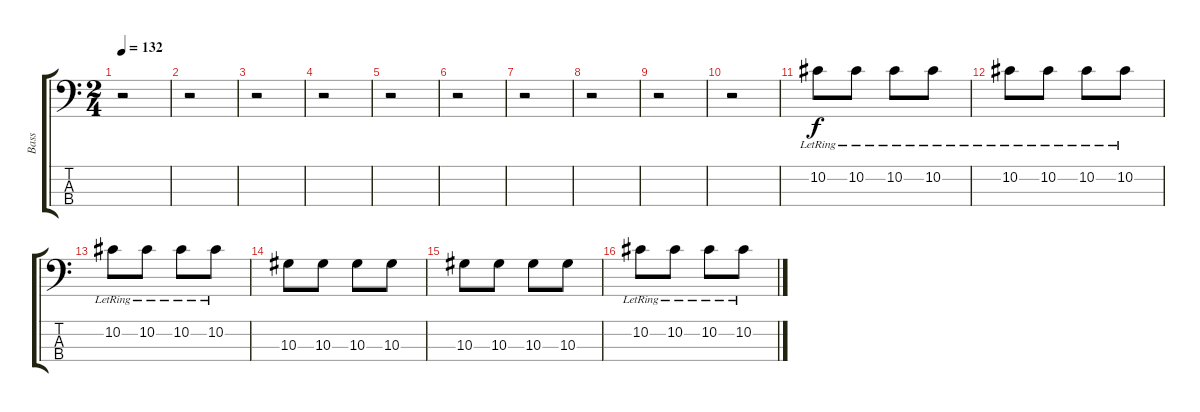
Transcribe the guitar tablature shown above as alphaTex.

\track ("Bass" "Bass") {instrument electricbassfinger}
\staff {score tabs}
\tuning (Ab2 Eb2 Bb1 F1) {hide}
\ts (2 4)
\tempo 132
\clef f4
\ks c
r.2{dy f} |
r.2 |
r.2 |
r.2 |
r.2 |
r.2 |
r.2 |
r.2 |
r.2 |
r.2 |
10.2{lr}.8 10.2{lr}.8 10.2{lr}.8 10.2{lr}.8 |
10.2{lr}.8 10.2{lr}.8 10.2{lr}.8 10.2{lr}.8 |
10.2{lr}.8 10.2{lr}.8 10.2{lr}.8 10.2{lr}.8 |
10.3.8 10.3.8 10.3.8 10.3.8 |
10.3.8 10.3.8 10.3.8 10.3.8 |
10.2{lr}.8 10.2{lr}.8 10.2{lr}.8 10.2{lr}.8
